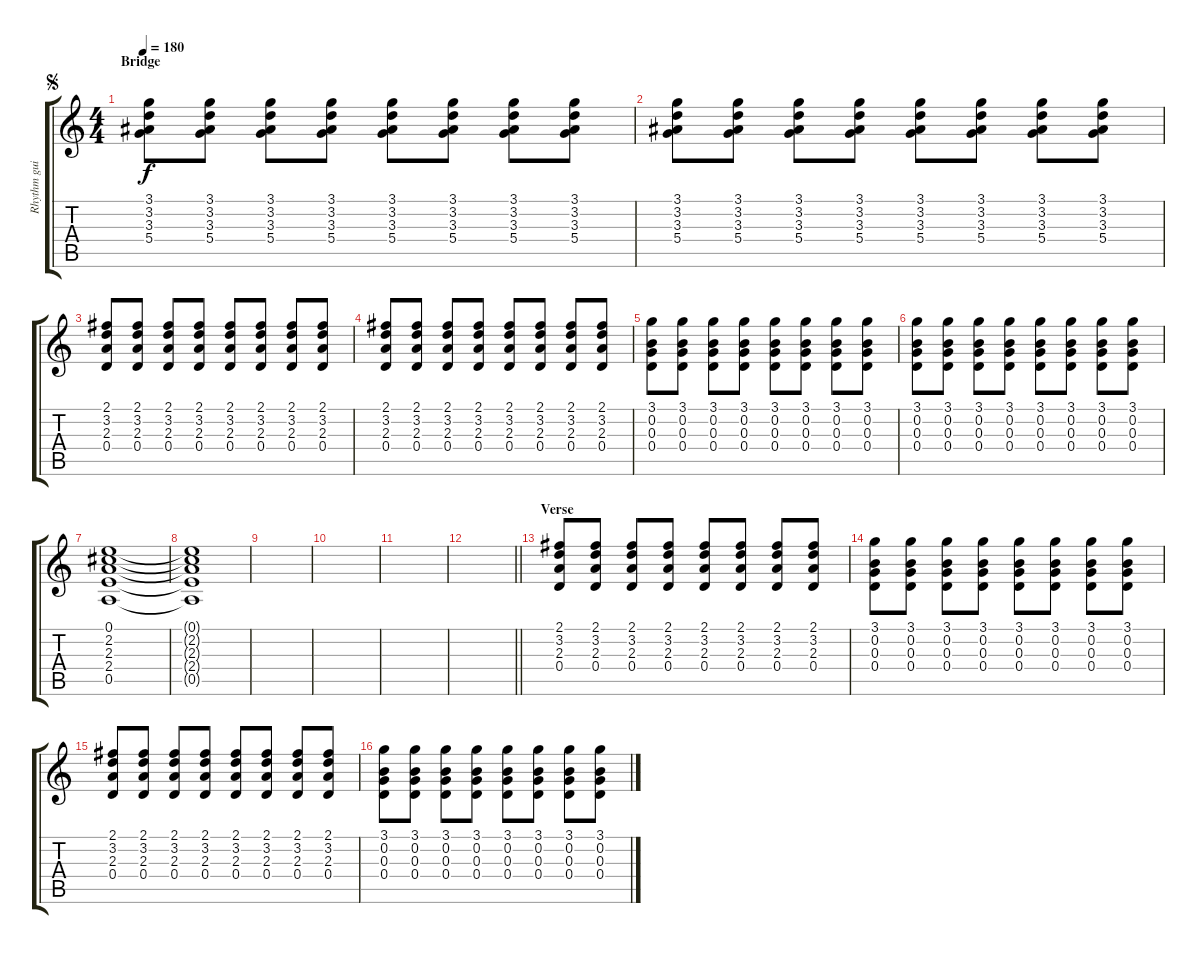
\track ("Rhythm guitar" "Rhythm gui") {instrument acousticguitarsteel}
\staff {score tabs}
\tuning (E4 B3 G3 D3 A2 E2) {hide}
\ts (4 4)
\section ("" "Bridge")
\jump segno
\tempo 180
\clef g2
\ks c
(3.1 3.2 3.3 5.4).8{dy f} (3.1 3.2 3.3 5.4).8 (3.1 3.2 3.3 5.4).8 (3.1 3.2 3.3 5.4).8 (3.1 3.2 3.3 5.4).8 (3.1 3.2 3.3 5.4).8 (3.1 3.2 3.3 5.4).8 (3.1 3.2 3.3 5.4).8 |
(3.1 3.2 3.3 5.4).8 (3.1 3.2 3.3 5.4).8 (3.1 3.2 3.3 5.4).8 (3.1 3.2 3.3 5.4).8 (3.1 3.2 3.3 5.4).8 (3.1 3.2 3.3 5.4).8 (3.1 3.2 3.3 5.4).8 (3.1 3.2 3.3 5.4).8 |
(2.1 3.2 2.3 0.4).8 (2.1 3.2 2.3 0.4).8 (2.1 3.2 2.3 0.4).8 (2.1 3.2 2.3 0.4).8 (2.1 3.2 2.3 0.4).8 (2.1 3.2 2.3 0.4).8 (2.1 3.2 2.3 0.4).8 (2.1 3.2 2.3 0.4).8 |
(2.1 3.2 2.3 0.4).8 (2.1 3.2 2.3 0.4).8 (2.1 3.2 2.3 0.4).8 (2.1 3.2 2.3 0.4).8 (2.1 3.2 2.3 0.4).8 (2.1 3.2 2.3 0.4).8 (2.1 3.2 2.3 0.4).8 (2.1 3.2 2.3 0.4).8 |
(3.1 0.2 0.3 0.4).8 (3.1 0.2 0.3 0.4).8 (3.1 0.2 0.3 0.4).8 (3.1 0.2 0.3 0.4).8 (3.1 0.2 0.3 0.4).8 (3.1 0.2 0.3 0.4).8 (3.1 0.2 0.3 0.4).8 (3.1 0.2 0.3 0.4).8 |
(3.1 0.2 0.3 0.4).8 (3.1 0.2 0.3 0.4).8 (3.1 0.2 0.3 0.4).8 (3.1 0.2 0.3 0.4).8 (3.1 0.2 0.3 0.4).8 (3.1 0.2 0.3 0.4).8 (3.1 0.2 0.3 0.4).8 (3.1 0.2 0.3 0.4).8 |
(0.1 2.2 2.3 2.4 0.5).1 |
(0.1{t} 2.2{t} 2.3{t} 2.4{t} 0.5{t}).1 |
|
|
|
\barLineRight lightlight
|
\section ("" "Verse")
(2.1 3.2 2.3 0.4).8 (2.1 3.2 2.3 0.4).8 (2.1 3.2 2.3 0.4).8 (2.1 3.2 2.3 0.4).8 (2.1 3.2 2.3 0.4).8 (2.1 3.2 2.3 0.4).8 (2.1 3.2 2.3 0.4).8 (2.1 3.2 2.3 0.4).8 |
(3.1 0.2 0.3 0.4).8 (3.1 0.2 0.3 0.4).8 (3.1 0.2 0.3 0.4).8 (3.1 0.2 0.3 0.4).8 (3.1 0.2 0.3 0.4).8 (3.1 0.2 0.3 0.4).8 (3.1 0.2 0.3 0.4).8 (3.1 0.2 0.3 0.4).8 |
(2.1 3.2 2.3 0.4).8 (2.1 3.2 2.3 0.4).8 (2.1 3.2 2.3 0.4).8 (2.1 3.2 2.3 0.4).8 (2.1 3.2 2.3 0.4).8 (2.1 3.2 2.3 0.4).8 (2.1 3.2 2.3 0.4).8 (2.1 3.2 2.3 0.4).8 |
(3.1 0.2 0.3 0.4).8 (3.1 0.2 0.3 0.4).8 (3.1 0.2 0.3 0.4).8 (3.1 0.2 0.3 0.4).8 (3.1 0.2 0.3 0.4).8 (3.1 0.2 0.3 0.4).8 (3.1 0.2 0.3 0.4).8 (3.1 0.2 0.3 0.4).8
